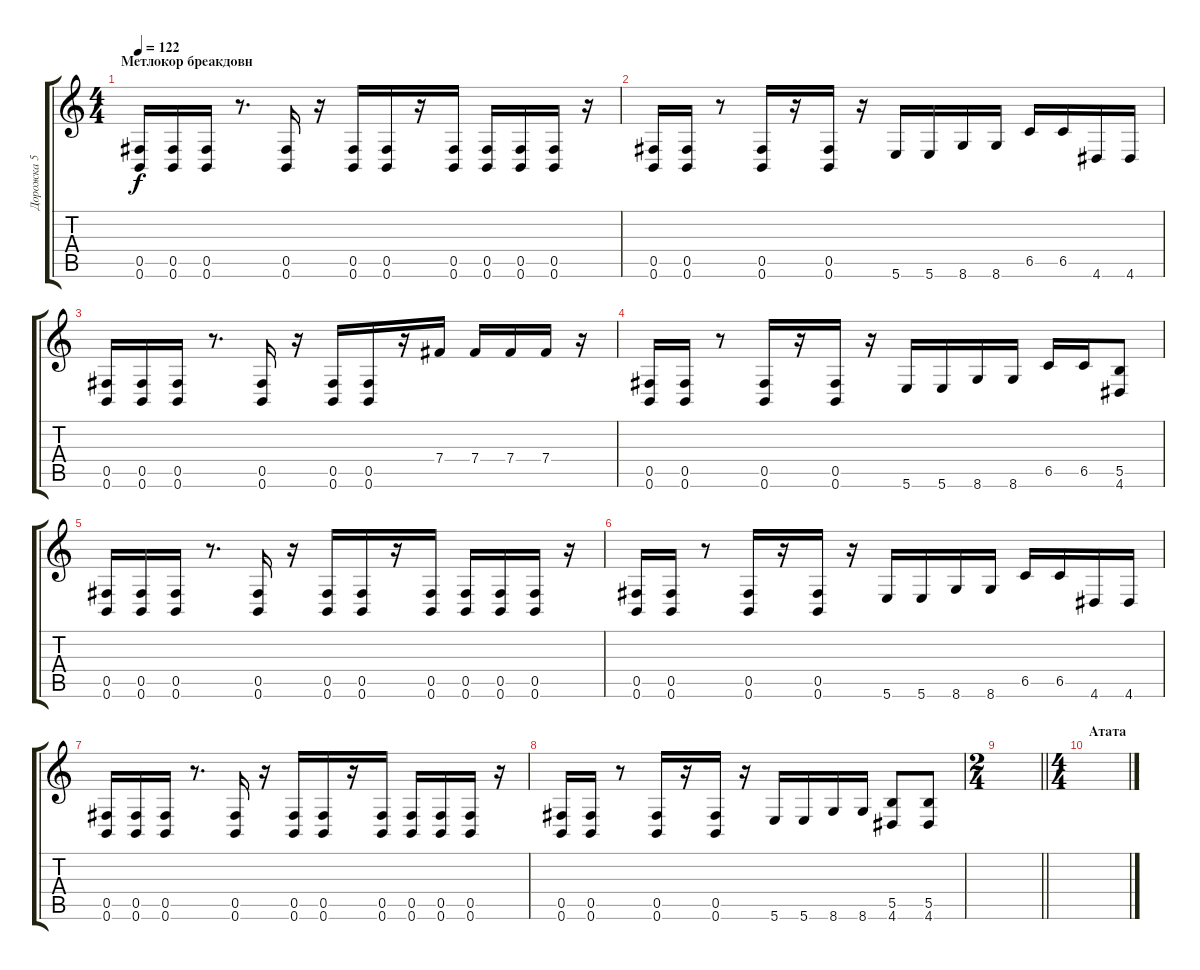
\track ("Дорожка 5" "Дорожка 5") {instrument distortionguitar}
\staff {score tabs}
\tuning (Db4 Ab3 E3 B2 Gb2 B1) {hide}
\ts (4 4)
\section ("" "Метлокор бреакдовн")
\tempo 122
\clef g2
\ks c
(0.5 0.6).16{dy f} (0.5 0.6).16 (0.5 0.6).16 r.8{d} (0.5 0.6).16 r.16 (0.5 0.6).16 (0.5 0.6).16 r.16 (0.5 0.6).16 (0.5 0.6).16 (0.5 0.6).16 (0.5 0.6).16 r.16 |
(0.5 0.6).16 (0.5 0.6).16 r.8 (0.5 0.6).16 r.16 (0.5 0.6).16 r.16 5.6.16 5.6.16 8.6.16 8.6.16 6.5.16 6.5.16 4.6.16 4.6.16 |
(0.5 0.6).16 (0.5 0.6).16 (0.5 0.6).16 r.8{d} (0.5 0.6).16 r.16 (0.5 0.6).16 (0.5 0.6).16 r.16 7.4.16 7.4.16 7.4.16 7.4.16 r.16 |
(0.5 0.6).16 (0.5 0.6).16 r.8 (0.5 0.6).16 r.16 (0.5 0.6).16 r.16 5.6.16 5.6.16 8.6.16 8.6.16 6.5.16 6.5.16 (5.5 4.6).8 |
(0.5 0.6).16 (0.5 0.6).16 (0.5 0.6).16 r.8{d} (0.5 0.6).16 r.16 (0.5 0.6).16 (0.5 0.6).16 r.16 (0.5 0.6).16 (0.5 0.6).16 (0.5 0.6).16 (0.5 0.6).16 r.16 |
(0.5 0.6).16 (0.5 0.6).16 r.8 (0.5 0.6).16 r.16 (0.5 0.6).16 r.16 5.6.16 5.6.16 8.6.16 8.6.16 6.5.16 6.5.16 4.6.16 4.6.16 |
(0.5 0.6).16 (0.5 0.6).16 (0.5 0.6).16 r.8{d} (0.5 0.6).16 r.16 (0.5 0.6).16 (0.5 0.6).16 r.16 (0.5 0.6).16 (0.5 0.6).16 (0.5 0.6).16 (0.5 0.6).16 r.16 |
(0.5 0.6).16 (0.5 0.6).16 r.8 (0.5 0.6).16 r.16 (0.5 0.6).16 r.16 5.6.16 5.6.16 8.6.16 8.6.16 (5.5 4.6).8 (5.5 4.6).8 |
\ts (2 4)
\barLineRight lightlight
|
\ts (4 4)
\section ("" "Атата")
